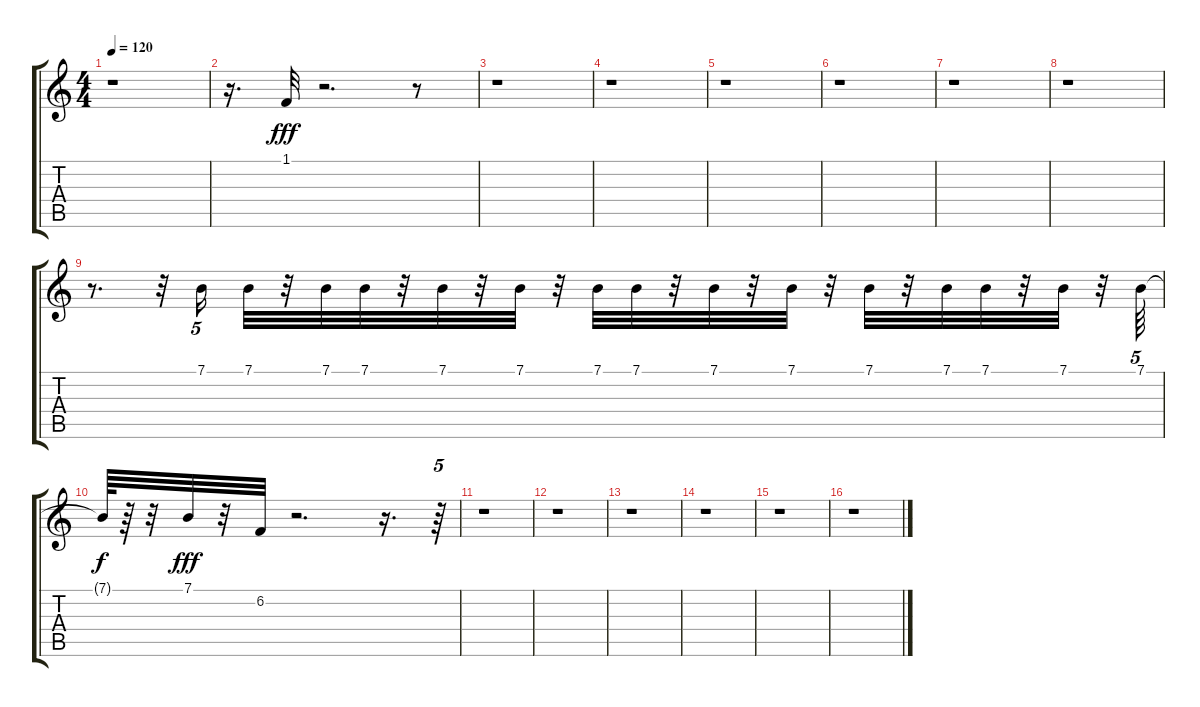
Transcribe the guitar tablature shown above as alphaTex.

\track "" {instrument helicopter}
\staff {score tabs}
\tuning (E4 B3 G3 D3 A2 E2) {hide}
\ts (4 4)
\tempo 120
\clef g2
\ks c
r.1{dy fff} |
r.16{d} 1.1.32 r.2{d} r.8 |
r.1 |
r.1 |
r.1 |
r.1 |
r.1 |
r.1 |
r.8{d} r.32 7.1.16{tu (5 4) instrument seashore} 7.1.32 r.32 7.1.32 7.1.32 r.32 7.1.32 r.32 7.1.32 r.32 7.1.32 7.1.32 r.32 7.1.32 r.32 7.1.32 r.32 7.1.32 r.32 7.1.32 7.1.32 r.32 7.1.32 r.32 7.1.64{tu (5 4)} |
7.1{t}.64{dy f} r.64 r.32 7.1.32{dy fff} r.32 6.2.32{instrument helicopter} r.2{d} r.16{d} r.64{tu (5 4)} |
r.1 |
r.1 |
r.1 |
r.1 |
r.1 |
r.1
